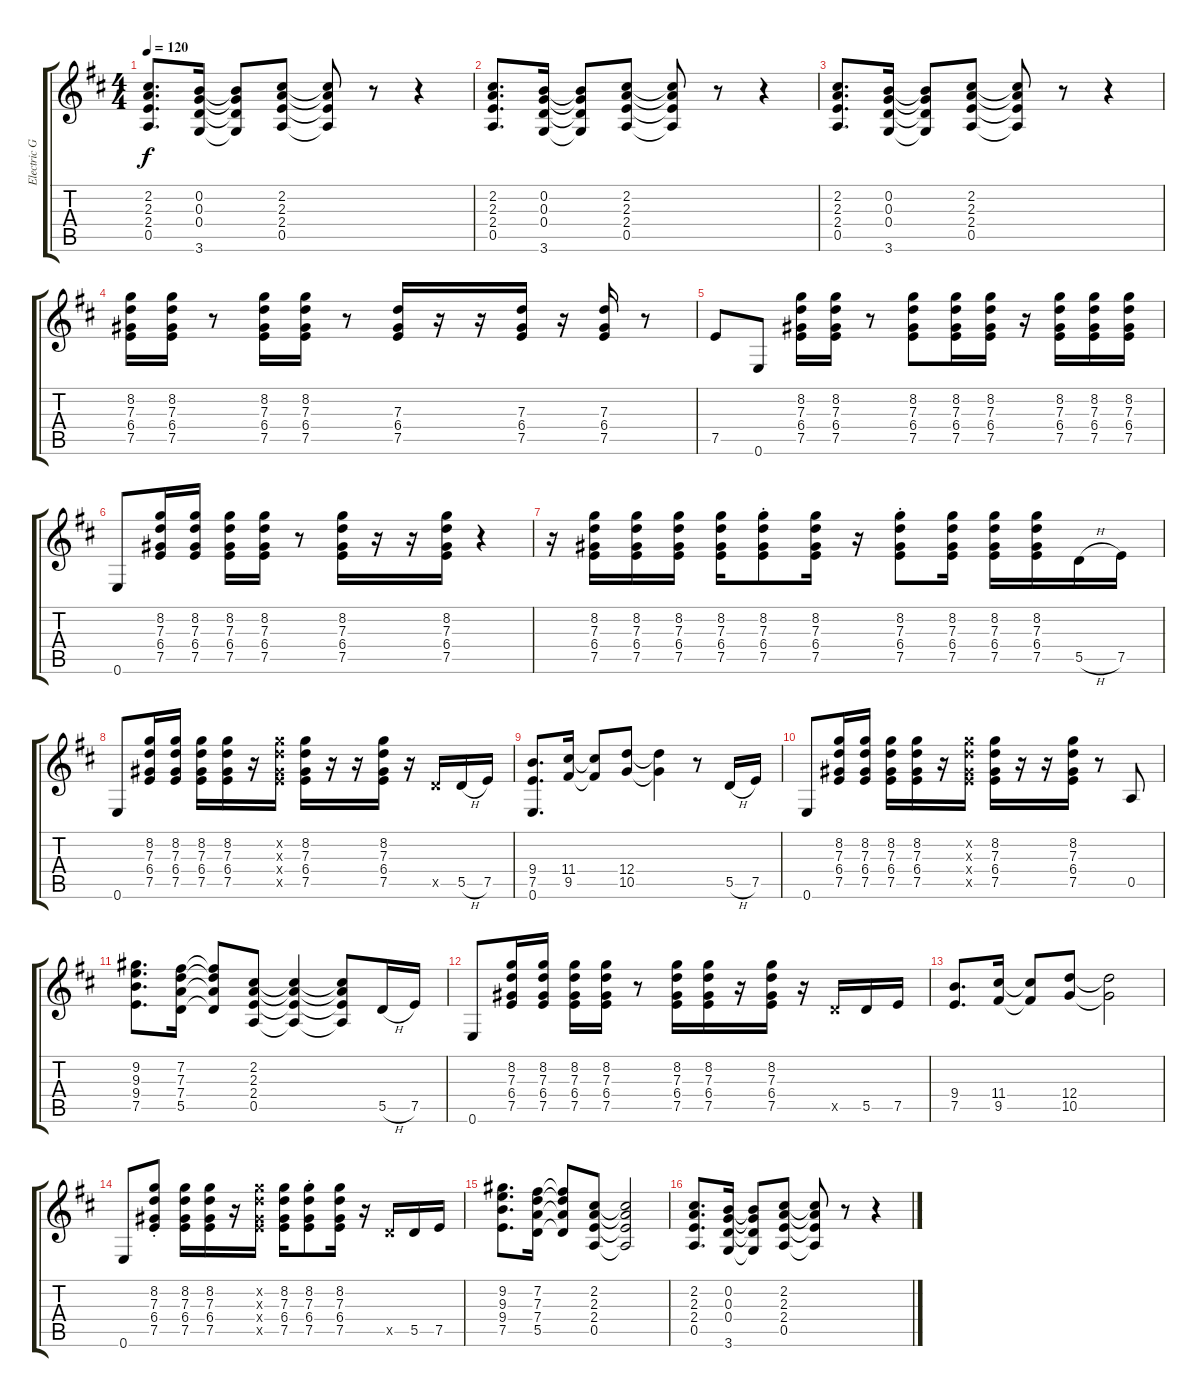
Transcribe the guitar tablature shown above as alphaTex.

\track ("Electric Guitar 6" "Electric G") {instrument overdrivenguitar}
\staff {score tabs}
\tuning (E4 B3 G3 D3 A2 E2) {hide}
\ts (4 4)
\tempo 120
\clef g2
\ks d
(2.2 2.3 2.4 0.5).8{d dy f} (0.2 0.3 0.4 3.6).16 (0.2{t} 0.3{t} 0.4{t} 3.6{t}).8 (2.2 2.3 2.4 0.5).8 (2.2{t} 2.3{t} 2.4{t} 0.5{t}).8 r.8 r.4 |
(2.2 2.3 2.4 0.5).8{d} (0.2 0.3 0.4 3.6).16 (0.2{t} 0.3{t} 0.4{t} 3.6{t}).8 (2.2 2.3 2.4 0.5).8 (2.2{t} 2.3{t} 2.4{t} 0.5{t}).8 r.8 r.4 |
(2.2 2.3 2.4 0.5).8{d} (0.2 0.3 0.4 3.6).16 (0.2{t} 0.3{t} 0.4{t} 3.6{t}).8 (2.2 2.3 2.4 0.5).8 (2.2{t} 2.3{t} 2.4{t} 0.5{t}).8 r.8 r.4 |
(8.2 7.3 6.4 7.5).16 (8.2 7.3 6.4 7.5).16 r.8 (8.2 7.3 6.4 7.5).16 (8.2 7.3 6.4 7.5).16 r.8 (7.3 6.4 7.5).16 r.16 r.16 (7.3 6.4 7.5).16 r.16 (7.3 6.4 7.5).16 r.8 |
7.5.8 0.6.8 (8.2 7.3 6.4 7.5).16 (8.2 7.3 6.4 7.5).16 r.8 (8.2 7.3 6.4 7.5).8 (8.2 7.3 6.4 7.5).16 (8.2 7.3 6.4 7.5).16 r.16 (8.2 7.3 6.4 7.5).16 (8.2 7.3 6.4 7.5).16 (8.2 7.3 6.4 7.5).16 |
0.6.8 (8.2 7.3 6.4 7.5).16 (8.2 7.3 6.4 7.5).16 (8.2 7.3 6.4 7.5).16 (8.2 7.3 6.4 7.5).16 r.8 (8.2 7.3 6.4 7.5).16 r.16 r.16 (8.2 7.3 6.4 7.5).16 r.4 |
r.16 (8.2 7.3 6.4 7.5).16 (8.2 7.3 6.4 7.5).16 (8.2 7.3 6.4 7.5).16 (8.2 7.3 6.4 7.5).16 (8.2{st} 7.3{st} 6.4{st} 7.5{st}).8 (8.2 7.3 6.4 7.5).16 r.16 (8.2{st} 7.3{st} 6.4{st} 7.5{st}).8 (8.2 7.3 6.4 7.5).16 (8.2 7.3 6.4 7.5).16 (8.2 7.3 6.4 7.5).16 5.5{h}.16 7.5.16 |
0.6.8 (8.2 7.3 6.4 7.5).16 (8.2 7.3 6.4 7.5).16 (8.2 7.3 6.4 7.5).16 (8.2 7.3 6.4 7.5).16 r.16 (8.2{x} 7.3{x} 6.4{x} 7.5{x}).16 (8.2 7.3 6.4 7.5).16 r.16 r.16 (8.2 7.3 6.4 7.5).16 r.16 5.5{x}.16 5.5{h}.16 7.5.16 |
(9.4 7.5 0.6).8{d} (11.4 9.5).16 (11.4{t} 9.5{t}).8 (12.4 10.5).8 (12.4{t} 10.5{t}).4 r.8 5.5{h}.16 7.5.16 |
0.6.8 (8.2 7.3 6.4 7.5).16 (8.2 7.3 6.4 7.5).16 (8.2 7.3 6.4 7.5).16 (8.2 7.3 6.4 7.5).16 r.16 (8.2{x} 7.3{x} 6.4{x} 7.5{x}).16 (8.2 7.3 6.4 7.5).16 r.16 r.16 (8.2 7.3 6.4 7.5).16 r.8 0.5.8 |
(9.2 9.3 9.4 7.5).8{d} (7.2 7.3 7.4 5.5).16 (7.2{t} 7.3{t} 7.4{t} 5.5{t}).8 (2.2 2.3 2.4 0.5).8 (2.2{t} 2.3{t} 2.4{t} 0.5{t}).4 (2.2{t} 2.3{t} 2.4{t} 0.5{t}).8 5.5{h}.16 7.5.16 |
0.6.8 (8.2 7.3 6.4 7.5).16 (8.2 7.3 6.4 7.5).16 (8.2 7.3 6.4 7.5).16 (8.2 7.3 6.4 7.5).16 r.8 (8.2 7.3 6.4 7.5).16 (8.2 7.3 6.4 7.5).16 r.16 (8.2 7.3 6.4 7.5).16 r.16 5.5{x}.16 5.5.16 7.5.16 |
(9.4 7.5).8{d} (11.4 9.5).16 (11.4{t} 9.5{t}).8 (12.4 10.5).8 (12.4{t} 10.5{t}).2 |
0.6.8 (8.2{st} 7.3{st} 6.4{st} 7.5{st}).8 (8.2 7.3 6.4 7.5).16 (8.2 7.3 6.4 7.5).16 r.16 (8.2{x} 7.3{x} 6.4{x} 7.5{x}).16 (8.2 7.3 6.4 7.5).16 (8.2{st} 7.3{st} 6.4{st} 7.5{st}).8 (8.2 7.3 6.4 7.5).16 r.16 5.5{x}.16 5.5.16 7.5.16 |
(9.2 9.3 9.4 7.5).8{d} (7.2 7.3 7.4 5.5).16 (7.2{t} 7.3{t} 7.4{t} 5.5{t}).8 (2.2 2.3 2.4 0.5).8 (2.2{t} 2.3{t} 2.4{t} 0.5{t}).2 |
(2.2 2.3 2.4 0.5).8{d} (0.2 0.3 0.4 3.6).16 (0.2{t} 0.3{t} 0.4{t} 3.6{t}).8 (2.2 2.3 2.4 0.5).8 (2.2{t} 2.3{t} 2.4{t} 0.5{t}).8 r.8 r.4
